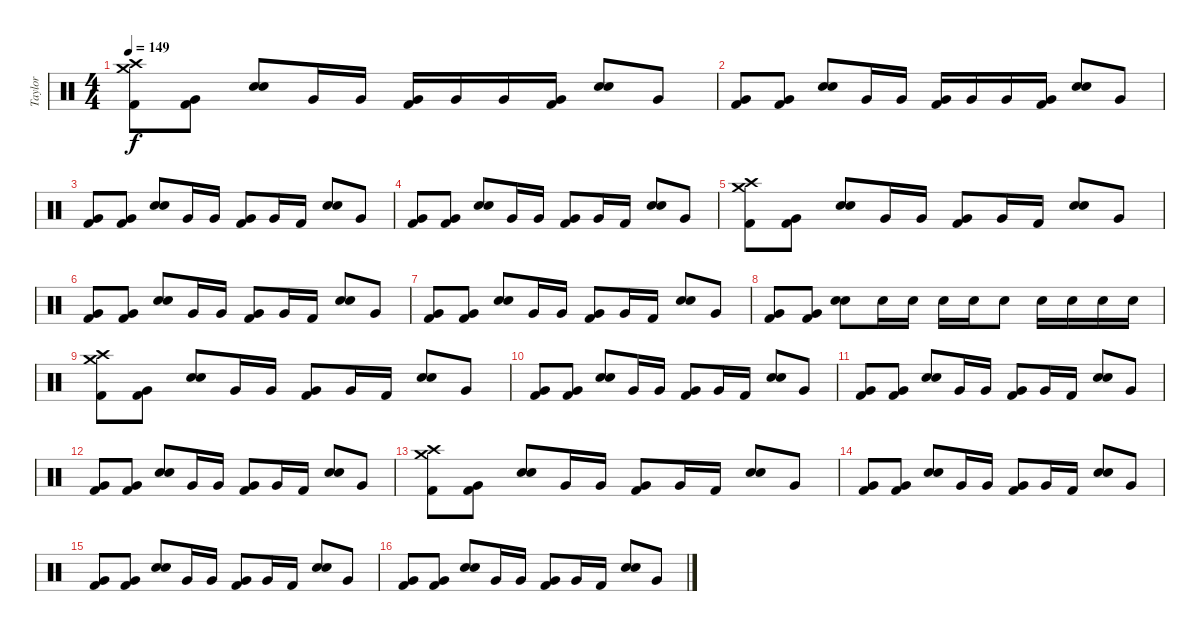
\track ("Taylor" "Taylor") {instrument percussion}
\staff {score}
\articulation defaults
\ts (4 4)
\tempo 149
\clef neutral
\ks c
("Crash high (hit)" "Crash medium (hit)" "Kick (hit) 2").8{dy f} ("Very Low Tom (hit)" "Kick (hit) 2").8 ("Electric Snare (hit)" "Electric Snare (hit)").8{bu 240} "Very Low Tom (hit)".16 "Very Low Tom (hit)".16 ("Very Low Tom (hit)" "Kick (hit) 2").16 "Very Low Tom (hit)".16 "Very Low Tom (hit)".16 ("Very Low Tom (hit)" "Kick (hit) 2").16 ("Electric Snare (hit)" "Electric Snare (hit)").8{bu 240} "Very Low Tom (hit)".8 |
("Very Low Tom (hit)" "Kick (hit) 2").8 ("Very Low Tom (hit)" "Kick (hit) 2").8 ("Electric Snare (hit)" "Electric Snare (hit)").8{bu 240} "Very Low Tom (hit)".16 "Very Low Tom (hit)".16 ("Very Low Tom (hit)" "Kick (hit) 2").16 "Very Low Tom (hit)".16 "Very Low Tom (hit)".16 ("Very Low Tom (hit)" "Kick (hit) 2").16 ("Electric Snare (hit)" "Electric Snare (hit)").8{bu 240} "Very Low Tom (hit)".8 |
("Very Low Tom (hit)" "Kick (hit) 2").8 ("Very Low Tom (hit)" "Kick (hit) 2").8 ("Electric Snare (hit)" "Electric Snare (hit)").8{bu 240} "Very Low Tom (hit)".16 "Very Low Tom (hit)".16 ("Very Low Tom (hit)" "Kick (hit) 2").8 "Very Low Tom (hit)".16 "Kick (hit) 2".16 ("Electric Snare (hit)" "Electric Snare (hit)").8{bu 240} "Very Low Tom (hit)".8 |
("Very Low Tom (hit)" "Kick (hit) 2").8 ("Very Low Tom (hit)" "Kick (hit) 2").8 ("Electric Snare (hit)" "Electric Snare (hit)").8{bu 240} "Very Low Tom (hit)".16 "Very Low Tom (hit)".16 ("Very Low Tom (hit)" "Kick (hit) 2").8 "Very Low Tom (hit)".16 "Kick (hit) 2".16 ("Electric Snare (hit)" "Electric Snare (hit)").8{bu 240} "Very Low Tom (hit)".8 |
("Crash high (hit)" "Crash medium (hit)" "Kick (hit) 2").8 ("Very Low Tom (hit)" "Kick (hit) 2").8 ("Electric Snare (hit)" "Electric Snare (hit)").8{bu 240} "Very Low Tom (hit)".16 "Very Low Tom (hit)".16 ("Very Low Tom (hit)" "Kick (hit) 2").8 "Very Low Tom (hit)".16 "Kick (hit) 2".16 ("Electric Snare (hit)" "Electric Snare (hit)").8{bu 240} "Very Low Tom (hit)".8 |
("Very Low Tom (hit)" "Kick (hit) 2").8 ("Very Low Tom (hit)" "Kick (hit) 2").8 ("Electric Snare (hit)" "Electric Snare (hit)").8{bu 240} "Very Low Tom (hit)".16 "Very Low Tom (hit)".16 ("Very Low Tom (hit)" "Kick (hit) 2").8 "Very Low Tom (hit)".16 "Kick (hit) 2".16 ("Electric Snare (hit)" "Electric Snare (hit)").8{bu 240} "Very Low Tom (hit)".8 |
("Very Low Tom (hit)" "Kick (hit) 2").8 ("Very Low Tom (hit)" "Kick (hit) 2").8 ("Electric Snare (hit)" "Electric Snare (hit)").8{bu 240} "Very Low Tom (hit)".16 "Very Low Tom (hit)".16 ("Very Low Tom (hit)" "Kick (hit) 2").8 "Very Low Tom (hit)".16 "Kick (hit) 2".16 ("Electric Snare (hit)" "Electric Snare (hit)").8{bu 240} "Very Low Tom (hit)".8 |
("Very Low Tom (hit)" "Kick (hit) 2").8 ("Very Low Tom (hit)" "Kick (hit) 2").8 ("Electric Snare (hit)" "Electric Snare (hit)").8{bu 240} "Electric Snare (hit)".16 "Electric Snare (hit)".16 "Electric Snare (hit)".16 "Electric Snare (hit)".16 "Electric Snare (hit)".8 "Electric Snare (hit)".16 "Electric Snare (hit)".16 "Electric Snare (hit)".16 "Electric Snare (hit)".16 |
("Crash high (hit)" "Crash medium (hit)" "Kick (hit) 2").8 ("Very Low Tom (hit)" "Kick (hit) 2").8 ("Electric Snare (hit)" "Electric Snare (hit)").8{bu 240} "Very Low Tom (hit)".16 "Very Low Tom (hit)".16 ("Very Low Tom (hit)" "Kick (hit) 2").8 "Very Low Tom (hit)".16 "Kick (hit) 2".16 ("Electric Snare (hit)" "Electric Snare (hit)").8{bu 240} "Very Low Tom (hit)".8 |
("Very Low Tom (hit)" "Kick (hit) 2").8 ("Very Low Tom (hit)" "Kick (hit) 2").8 ("Electric Snare (hit)" "Electric Snare (hit)").8{bu 240} "Very Low Tom (hit)".16 "Very Low Tom (hit)".16 ("Very Low Tom (hit)" "Kick (hit) 2").8 "Very Low Tom (hit)".16 "Kick (hit) 2".16 ("Electric Snare (hit)" "Electric Snare (hit)").8{bu 240} "Very Low Tom (hit)".8 |
("Very Low Tom (hit)" "Kick (hit) 2").8 ("Very Low Tom (hit)" "Kick (hit) 2").8 ("Electric Snare (hit)" "Electric Snare (hit)").8{bu 240} "Very Low Tom (hit)".16 "Very Low Tom (hit)".16 ("Very Low Tom (hit)" "Kick (hit) 2").8 "Very Low Tom (hit)".16 "Kick (hit) 2".16 ("Electric Snare (hit)" "Electric Snare (hit)").8{bu 240} "Very Low Tom (hit)".8 |
("Very Low Tom (hit)" "Kick (hit) 2").8 ("Very Low Tom (hit)" "Kick (hit) 2").8 ("Electric Snare (hit)" "Electric Snare (hit)").8{bu 240} "Very Low Tom (hit)".16 "Very Low Tom (hit)".16 ("Very Low Tom (hit)" "Kick (hit) 2").8 "Very Low Tom (hit)".16 "Kick (hit) 2".16 ("Electric Snare (hit)" "Electric Snare (hit)").8{bu 240} "Very Low Tom (hit)".8 |
("Crash high (hit)" "Crash medium (hit)" "Kick (hit) 2").8 ("Very Low Tom (hit)" "Kick (hit) 2").8 ("Electric Snare (hit)" "Electric Snare (hit)").8{bu 240} "Very Low Tom (hit)".16 "Very Low Tom (hit)".16 ("Very Low Tom (hit)" "Kick (hit) 2").8 "Very Low Tom (hit)".16 "Kick (hit) 2".16 ("Electric Snare (hit)" "Electric Snare (hit)").8{bu 240} "Very Low Tom (hit)".8 |
("Very Low Tom (hit)" "Kick (hit) 2").8 ("Very Low Tom (hit)" "Kick (hit) 2").8 ("Electric Snare (hit)" "Electric Snare (hit)").8{bu 240} "Very Low Tom (hit)".16 "Very Low Tom (hit)".16 ("Very Low Tom (hit)" "Kick (hit) 2").8 "Very Low Tom (hit)".16 "Kick (hit) 2".16 ("Electric Snare (hit)" "Electric Snare (hit)").8{bu 240} "Very Low Tom (hit)".8 |
("Very Low Tom (hit)" "Kick (hit) 2").8 ("Very Low Tom (hit)" "Kick (hit) 2").8 ("Electric Snare (hit)" "Electric Snare (hit)").8{bu 240} "Very Low Tom (hit)".16 "Very Low Tom (hit)".16 ("Very Low Tom (hit)" "Kick (hit) 2").8 "Very Low Tom (hit)".16 "Kick (hit) 2".16 ("Electric Snare (hit)" "Electric Snare (hit)").8{bu 240} "Very Low Tom (hit)".8 |
("Very Low Tom (hit)" "Kick (hit) 2").8 ("Very Low Tom (hit)" "Kick (hit) 2").8 ("Electric Snare (hit)" "Electric Snare (hit)").8{bu 240} "Very Low Tom (hit)".16 "Very Low Tom (hit)".16 ("Very Low Tom (hit)" "Kick (hit) 2").8 "Very Low Tom (hit)".16 "Kick (hit) 2".16 ("Electric Snare (hit)" "Electric Snare (hit)").8{bu 240} "Very Low Tom (hit)".8
